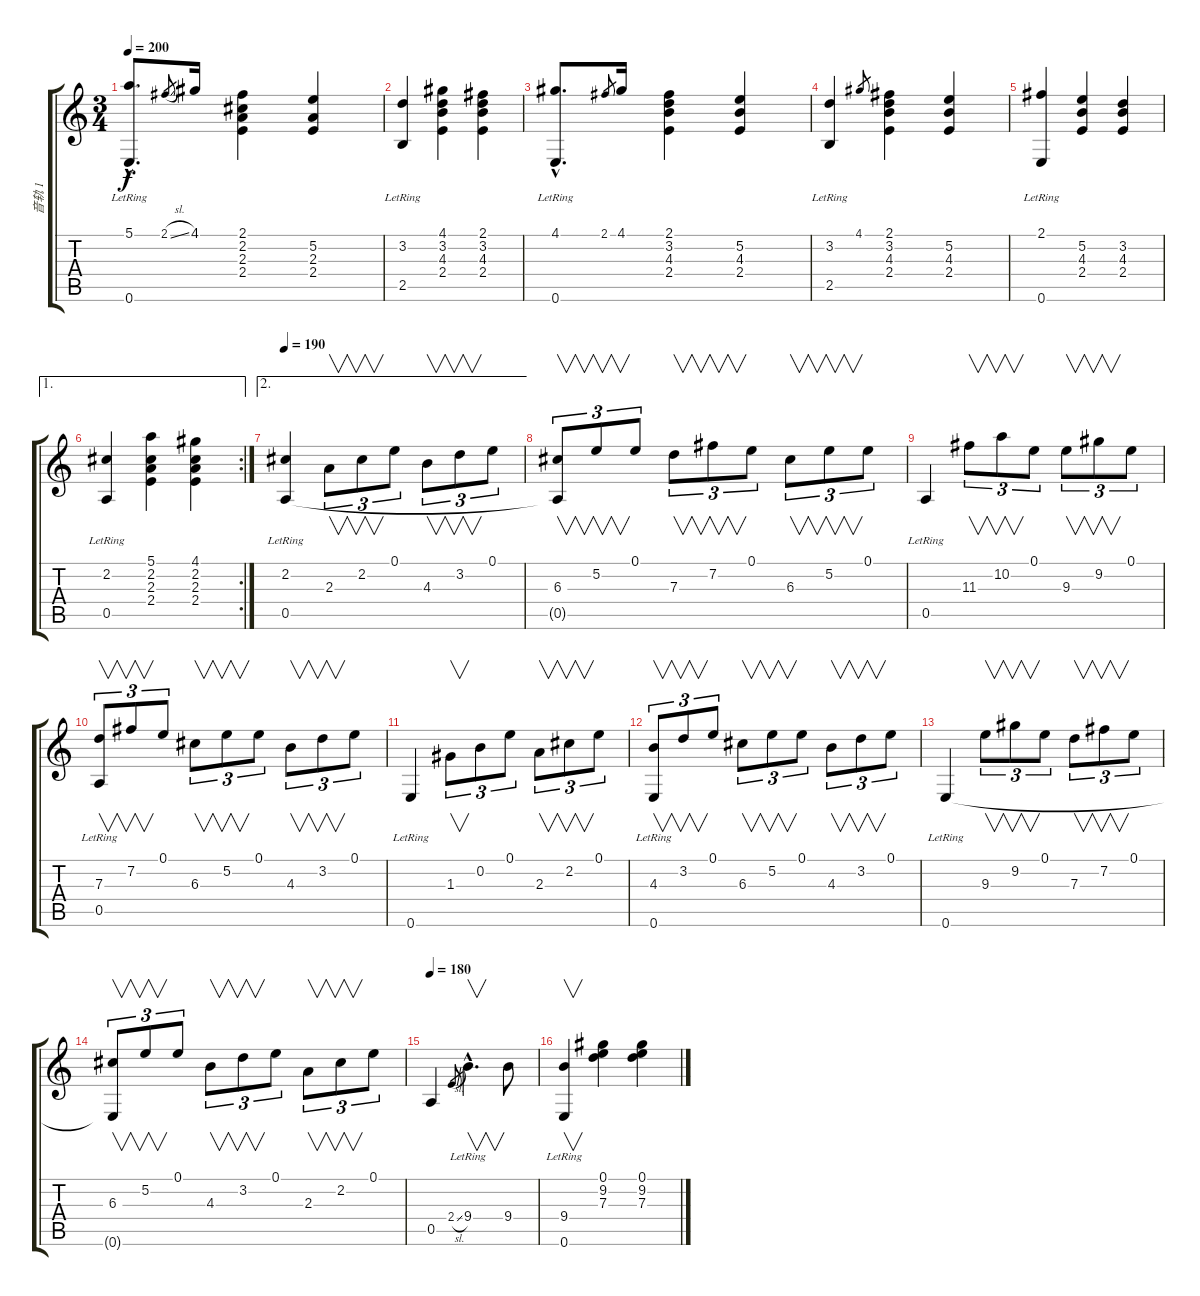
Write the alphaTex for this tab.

\track ("音轨 1" "音轨 1") {instrument acousticguitarnylon}
\staff {score tabs}
\tuning (E4 B3 G3 D3 A2 E2) {hide}
\ts (3 4)
\tempo 200
\clef g2
\ks c
(5.1{hac} 0.6{hac lr}).8{d dy f} 2.1{sl}.8{gr} 4.1.16 (2.1 2.2 2.3 2.4).4 (5.2 2.3 2.4).4 |
(3.2 2.5{lr}).4 (4.1 3.2 4.3 2.4).4 (2.1 3.2 4.3 2.4).4 |
(4.1{hac} 0.6{hac lr}).8{d} 2.1.8{gr} 4.1.16 (2.1 3.2 4.3 2.4).4 (5.2 4.3 2.4).4 |
(3.2 2.5{lr}).4 4.1.8{gr} (2.1 3.2 4.3 2.4).4 (5.2 4.3 2.4).4 |
(2.1 0.6{lr}).4 (5.2 4.3 2.4).4 (3.2 4.3 2.4).4 |
\ae 1
\rc 2
(2.2 0.5{lr}).4 (5.1 2.2 2.3 2.4).4 (4.1 2.2 2.3 2.4).4 |
\ae 2
\tempo 190
(2.2 0.5{lr}).4 2.3.8{v tu (3 2)} 2.2.8{v tu (3 2)} 0.1.8{tu (3 2)} 4.3.8{v tu (3 2)} 3.2.8{v tu (3 2)} 0.1.8{tu (3 2)} |
(6.3 0.5{t}).8{v tu (3 2)} 5.2.8{v tu (3 2)} 0.1.8{tu (3 2)} 7.3.8{v tu (3 2)} 7.2.8{v tu (3 2)} 0.1.8{tu (3 2)} 6.3.8{v tu (3 2)} 5.2.8{v tu (3 2)} 0.1.8{tu (3 2)} |
0.5{lr}.4 11.3.8{v tu (3 2)} 10.2.8{v tu (3 2)} 0.1.8{tu (3 2)} 9.3.8{v tu (3 2)} 9.2.8{v tu (3 2)} 0.1.8{tu (3 2)} |
(7.3 0.5{lr}).8{v tu (3 2)} 7.2.8{v tu (3 2)} 0.1.8{tu (3 2)} 6.3.8{v tu (3 2)} 5.2.8{v tu (3 2)} 0.1.8{tu (3 2)} 4.3.8{v tu (3 2)} 3.2.8{v tu (3 2)} 0.1.8{tu (3 2)} |
0.6{lr}.4 1.3.8{v tu (3 2)} 0.2.8{tu (3 2)} 0.1.8{tu (3 2)} 2.3.8{v tu (3 2)} 2.2.8{v tu (3 2)} 0.1.8{tu (3 2)} |
(4.3 0.6{lr}).8{v tu (3 2)} 3.2.8{v tu (3 2)} 0.1.8{tu (3 2)} 6.3.8{v tu (3 2)} 5.2.8{v tu (3 2)} 0.1.8{tu (3 2)} 4.3.8{v tu (3 2)} 3.2.8{v tu (3 2)} 0.1.8{tu (3 2)} |
0.6{lr}.4 9.3.8{v tu (3 2)} 9.2.8{v tu (3 2)} 0.1.8{tu (3 2)} 7.3.8{v tu (3 2)} 7.2.8{v tu (3 2)} 0.1.8{tu (3 2)} |
(6.3 0.6{t}).8{v tu (3 2)} 5.2.8{v tu (3 2)} 0.1.8{tu (3 2)} 4.3.8{v tu (3 2)} 3.2.8{v tu (3 2)} 0.1.8{tu (3 2)} 2.3.8{v tu (3 2)} 2.2.8{v tu (3 2)} 0.1.8{tu (3 2)} |
\tempo 180
0.5.4 2.4{sl}.8{gr} 9.4{hac lr}.4{v d} 9.4.8 |
(9.4{lr} 0.6{lr}).4{v} (0.1 9.2 7.3).4 (0.1 9.2 7.3).4
